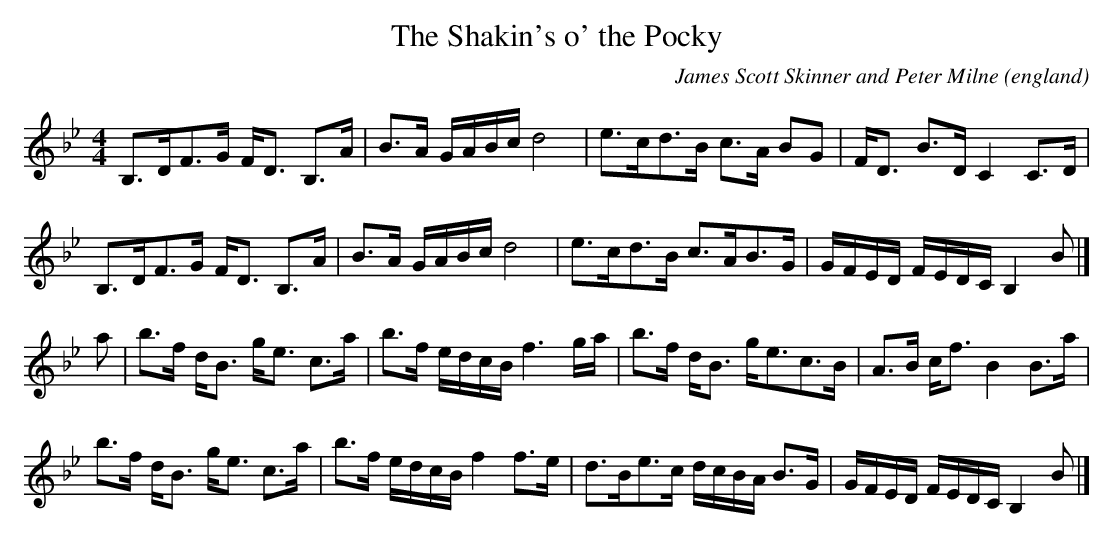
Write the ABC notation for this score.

X:1
T:The Shakin's o' the Pocky
O:england
C:James Scott Skinner and Peter Milne
M:4/4
L:1/8
K:Bb
B,>DF>G F<D B,>A|B>A G/A/B/c/ d4|e>cd>B c>A BG|F<D B>D C2 C>D|
B,>DF>G F<D B,>A|B>A G/A/B/c/ d4|e>cd>B c>AB>G|G/F/E/D/ F/E/D/C/ B,2 B|]
a|b>f d<B g<e c>a|b>f e/d/c/B/ f3 g/a/|b>f d<B g<ec>B|A>B c<f B2 B>a|
b>f d<B g<e c>a|b>f e/d/c/B/ f2 f>e|d>Be>c d/c/B/A/ B>G|\
G/F/E/D/ F/E/D/C/ B,2 B|]
